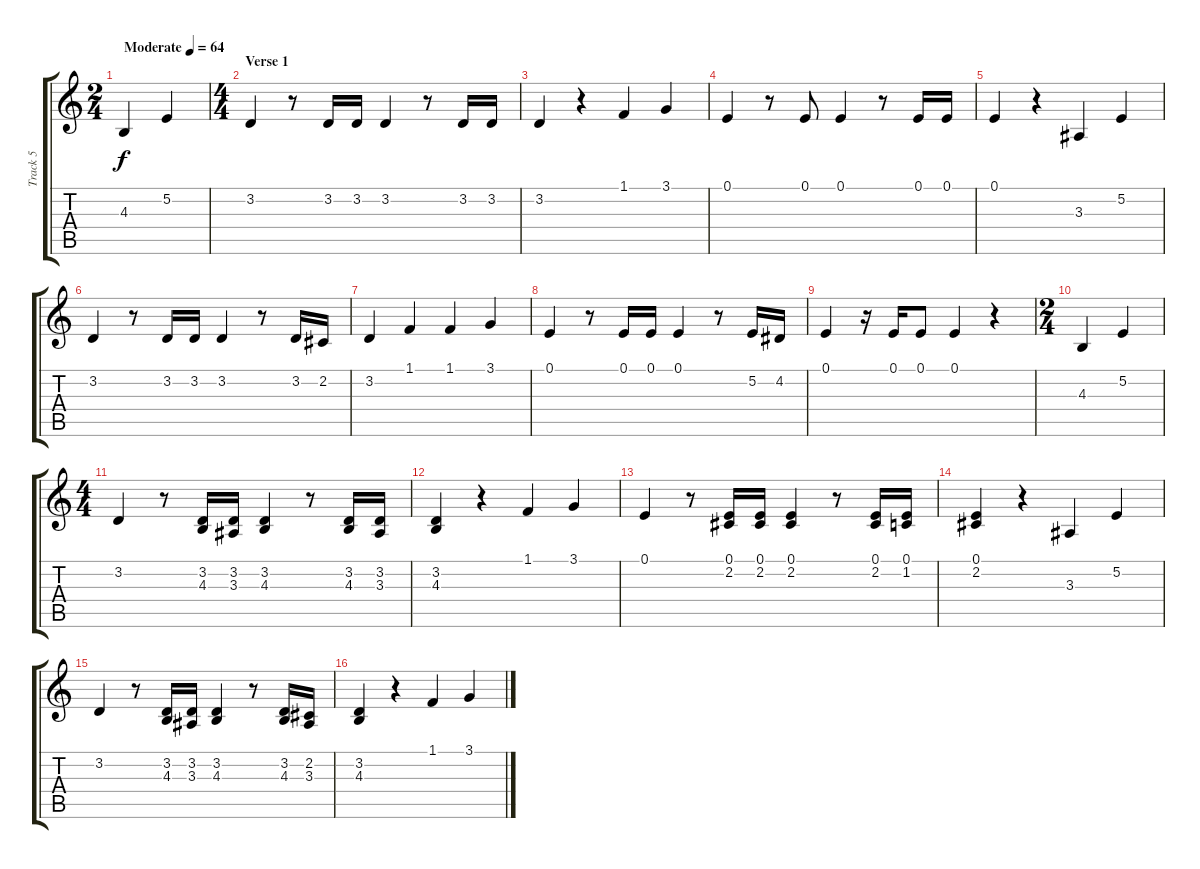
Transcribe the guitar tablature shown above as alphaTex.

\track ("Track 5" "Track 5") {instrument lead2sawtooth}
\staff {score tabs}
\tuning (E4 B3 G3 D3 A2 E2) {hide}
\ts (2 4)
\tempo (64 "Moderate")
\clef g2
\ks c
4.3.4{dy f instrument lead2sawtooth} 5.2.4 |
\ts (4 4)
\section ("" "Verse 1")
3.2.4 r.8 3.2.16 3.2.16 3.2.4 r.8 3.2.16 3.2.16 |
3.2.4 r.4 1.1.4 3.1.4 |
0.1.4 r.8 0.1.8 0.1.4 r.8 0.1.16 0.1.16 |
0.1.4 r.4 3.3.4 5.2.4 |
3.2.4 r.8 3.2.16 3.2.16 3.2.4 r.8 3.2.16 2.2.16 |
3.2.4 1.1.4 1.1.4 3.1.4 |
0.1.4 r.8 0.1.16 0.1.16 0.1.4 r.8 5.2.16 4.2.16 |
0.1.4 r.16 0.1.16 0.1.8 0.1.4 r.4 |
\ts (2 4)
4.3.4 5.2.4 |
\ts (4 4)
3.2.4 r.8 (3.2 4.3).16 (3.2 3.3).16 (3.2 4.3).4 r.8 (3.2 4.3).16 (3.2 3.3).16 |
(3.2 4.3).4 r.4 1.1.4 3.1.4 |
0.1.4 r.8 (0.1 2.2).16 (0.1 2.2).16 (0.1 2.2).4 r.8 (0.1 2.2).16 (0.1 1.2).16 |
(0.1 2.2).4 r.4 3.3.4 5.2.4 |
3.2.4 r.8 (3.2 4.3).16 (3.2 3.3).16 (3.2 4.3).4 r.8 (3.2 4.3).16 (2.2 3.3).16 |
(3.2 4.3).4 r.4 1.1.4 3.1.4
